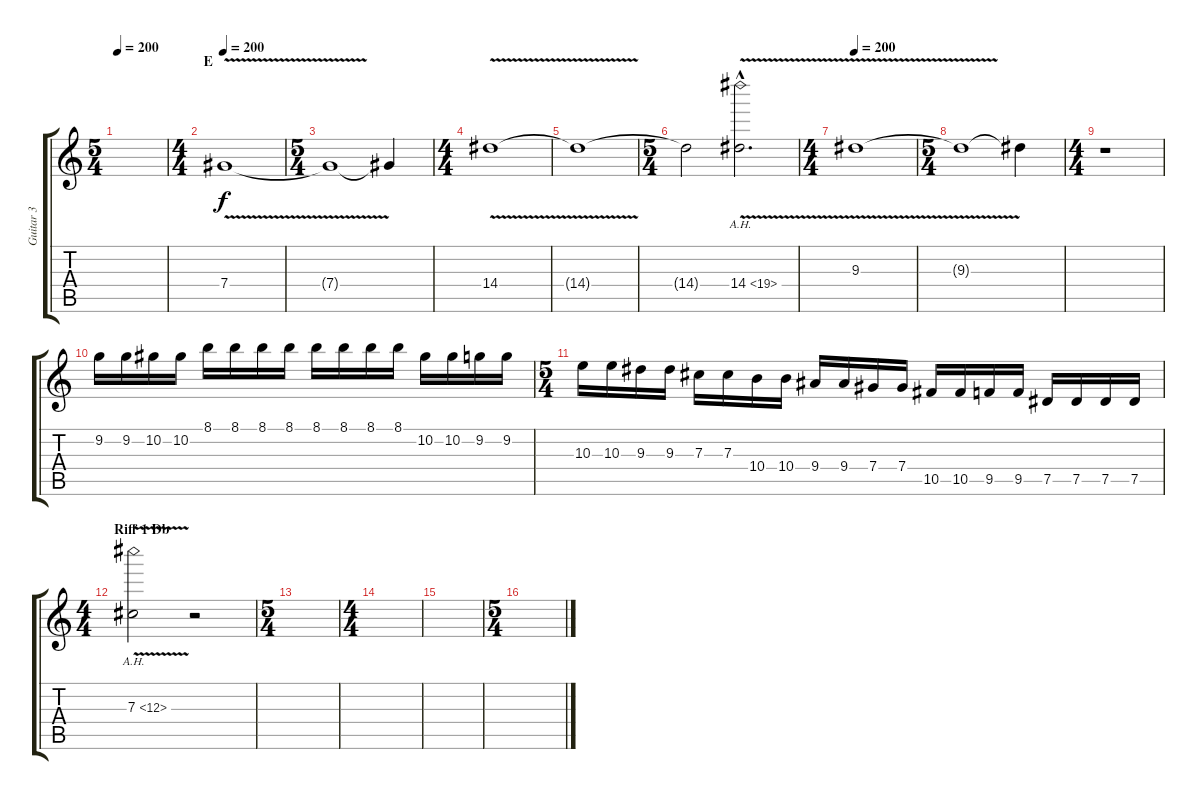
\track ("Guitar 3" "Guitar 3") {instrument distortionguitar}
\staff {score tabs}
\tuning (Eb4 Bb3 Gb3 Db3 Ab2 Eb2) {hide}
\ts (5 4)
\tempo 200
\clef g2
\ks c
|
\ts (4 4)
\section ("" "E")
\tempo 200
7.4{v}.1{volume 13} |
\ts (5 4)
7.4{t}.1 7.4{t}.4 |
\ts (4 4)
14.4{v}.1 |
14.4{t}.1 |
\ts (5 4)
14.4{t}.2 14.4{ah 5 v hac}.2{d} |
\ts (4 4)
\tempo 200
9.3{v}.1 |
\ts (5 4)
9.3{t}.1 9.3{t}.4 |
\ts (4 4)
r.1 |
9.2.16 9.2.16 10.2.16 10.2.16 8.1.16 8.1.16 8.1.16 8.1.16 8.1.16 8.1.16 8.1.16 8.1.16 10.2.16 10.2.16 9.2.16 9.2.16 |
\ts (5 4)
10.3.16 10.3.16 9.3.16 9.3.16 7.3.16 7.3.16 10.4.16 10.4.16 9.4.16 9.4.16 7.4.16 7.4.16 10.5.16 10.5.16 9.5.16 9.5.16 7.5.16 7.5.16 7.5.16 7.5.16 |
\ts (4 4)
\section ("" "Riff 1 Db")
7.3{ah 5 v}.2 r.2 |
\ts (5 4)
|
\ts (4 4)
|
|
\ts (5 4)
